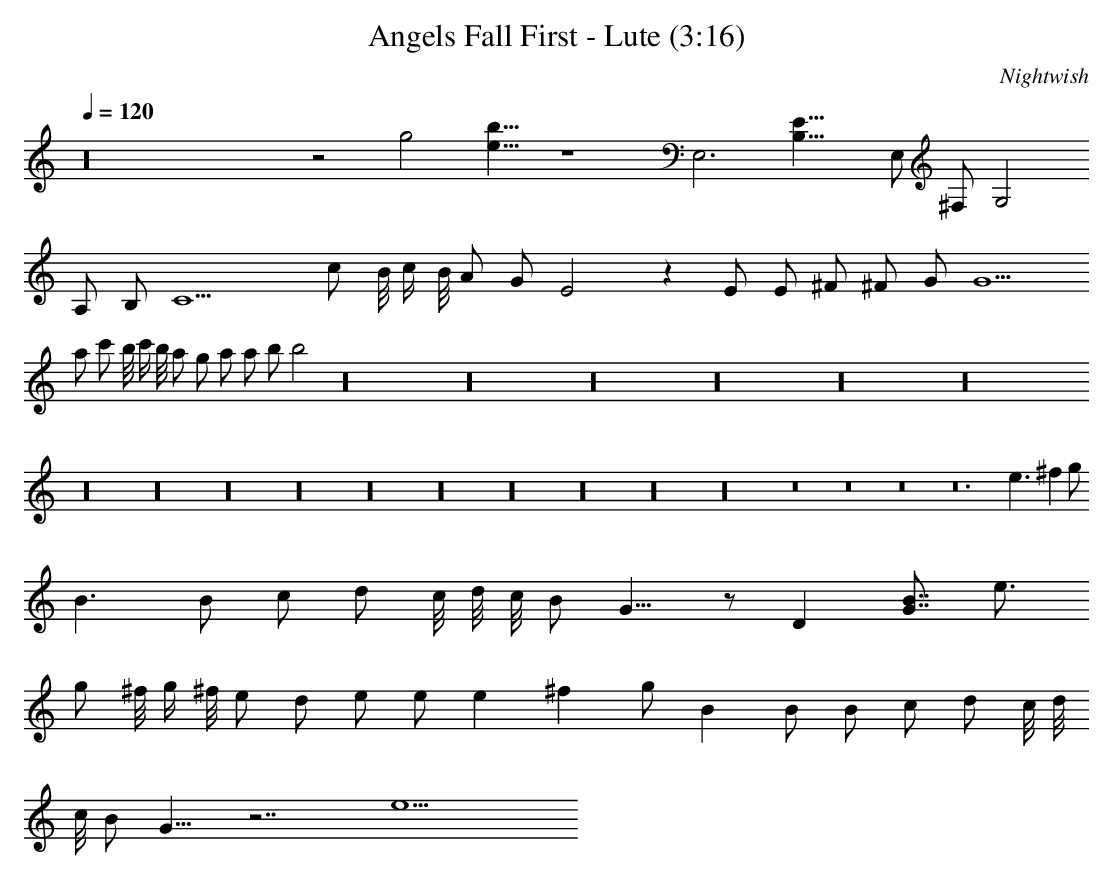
X:1
T:Angels Fall First - Lute (3:16)
C:Nightwish
L:1/4
Q:120
K:C
z16 z2 [g2z/8] [b15/8e15/8] z4 [E,3z/8] [B,23/8E23/8] E,/2 ^F,/2 G,2
A,/2 B,/2 C5 c/2 B/8 c/4 B/8 A/2 G/2 E2 z E/2 E/2 ^F/2 ^F/2 G/2 G5/2
a/2 c'/2 b/8 c'/4 b/8 a/2 g/2 a/2 a/2 b/2 b2 z16 z16 z16 z16 z16 z16
z16 z16 z16 z16 z16 z16 z16 z16 z16 z16 z8 z8 z8 z12 e3/2 ^f g/2
B3/2 B/2 c/2 d/2 c/8 d/8 c/8 B/2 G9/8 z/2 [Dz/8] [G7/8B7/8z/8] e3/4
g/2 ^f/8 g/4 ^f/8 e/2 d/2 e/2 e/2 e ^f g/2 B B/2 B/2 c/2 d/2 c/8 d/8
c/8 B/2 G9/8 z7/2 e9/2
